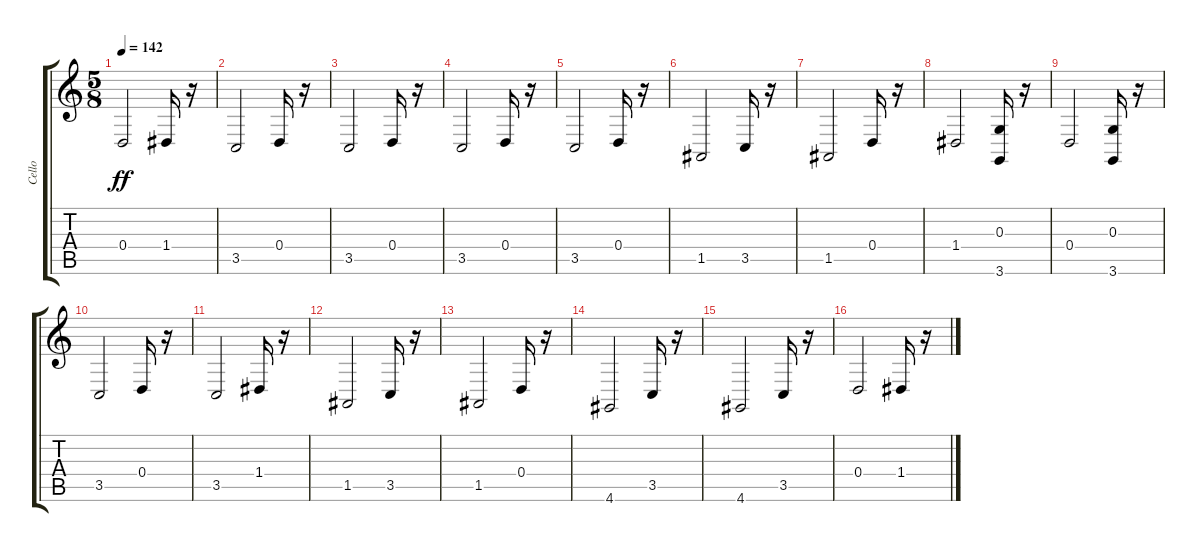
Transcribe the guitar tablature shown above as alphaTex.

\track ("Cello                               " "Cello     ") {instrument stringensemble1}
\staff {score tabs}
\tuning (E4 B3 G3 D3 A2 E2) {hide}
\ts (5 8)
\tempo 142
\clef g2
\ks c
0.4.2{dy ff} 1.4.16 r.16 |
3.5.2 0.4.16 r.16 |
3.5.2 0.4.16 r.16 |
3.5.2 0.4.16 r.16 |
3.5.2 0.4.16 r.16 |
1.5.2 3.5.16 r.16 |
1.5.2 0.4.16 r.16 |
1.4.2 (0.3 3.6).16 r.16 |
0.4.2 (0.3 3.6).16 r.16 |
3.5.2 0.4.16 r.16 |
3.5.2 1.4.16 r.16 |
1.5.2 3.5.16 r.16 |
1.5.2 0.4.16 r.16 |
4.6.2 3.5.16 r.16 |
4.6.2 3.5.16 r.16 |
0.4.2 1.4.16 r.16
